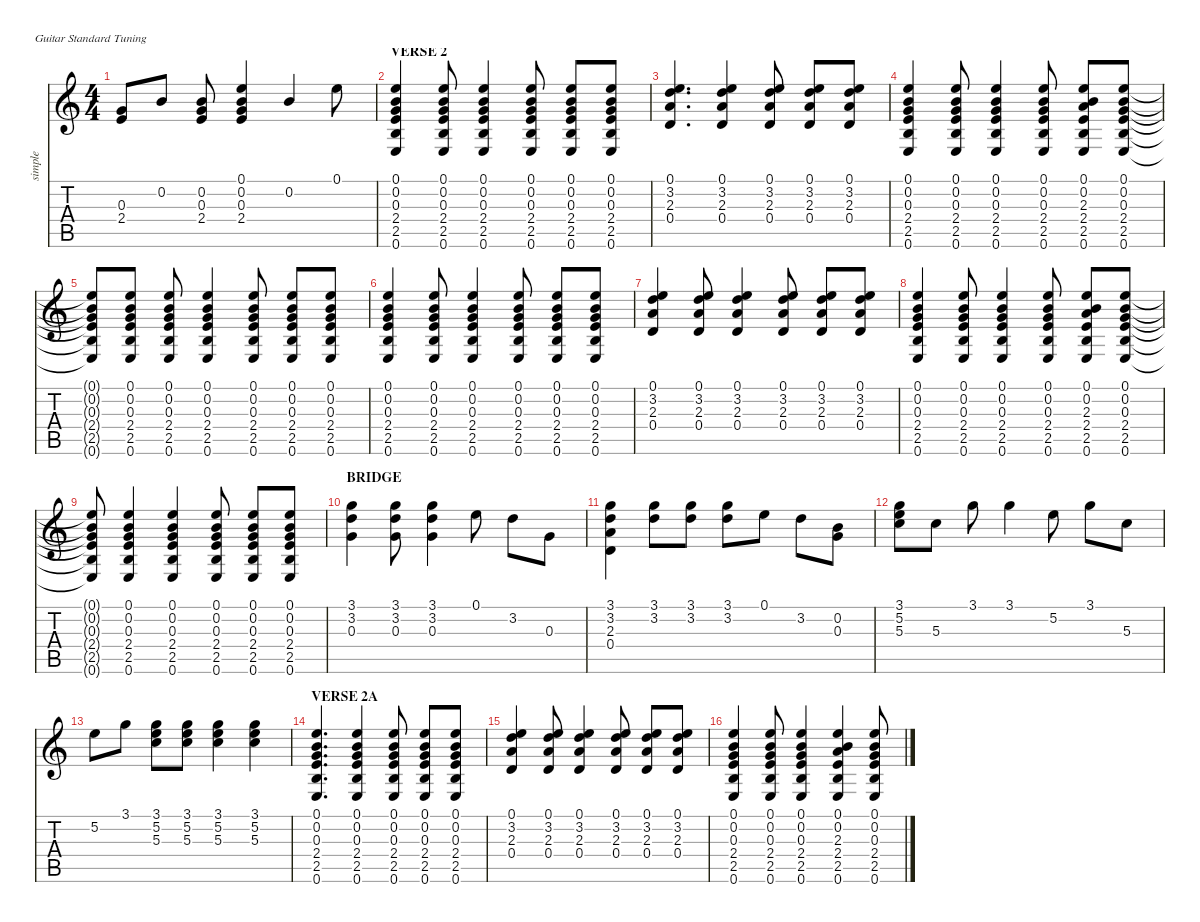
\defaultSystemsLayout 4
\hideDynamics
\bracketExtendMode nobrackets
\otherSystemsTrackNameOrientation horizontal
\track ("Gtrs 1,2,3 comb.-simple" "simple") {defaultSystemsLayout 8 mute instrument electricguitarclean}
\staff {score tabs}
\tuning (E4 B3 G3 D3 A2 E2)
\ts (4 4)
\tempo (128 hide)
\clef g2
\ks c
(0.3 2.4).8{dy mf beam Up} 0.2.8{beam Up} (0.2 0.3 2.4).8{beam Up} (0.2 0.3 2.4 0.1).4{dy f beam Up} 0.2.4{beam Up} 0.1.8{beam Down} |
\section ("" "VERSE 2")
\tempo (127 hide)
(0.1 0.2 0.3 2.4 2.5 0.6).4{instrument acousticguitarsteel beam Up} (0.1 0.2 0.3 2.4 2.5 0.6).8{beam Up} (0.1 0.2 0.3 2.4 2.5 0.6).4{beam Up} (0.1 0.2 0.3 2.4 2.5 0.6).8{beam Up} (0.1 0.2 0.3 2.4 2.5 0.6).8{beam Up} (0.1 0.2 0.3 2.4 2.5 0.6).8{beam Up} |
(0.1 3.2 2.3 0.4).4{d beam Up} (0.1 3.2 2.3 0.4).4{beam Up} (0.1 3.2 2.3 0.4).8{beam Up} (0.1 3.2 2.3 0.4).8{beam Up} (0.1 3.2 2.3 0.4).8{beam Up} |
(0.1 0.2 0.3 2.4 2.5 0.6).4{beam Up} (0.1 0.2 0.3 2.4 2.5 0.6).8{beam Up} (0.1 0.2 0.3 2.4 2.5 0.6).4{beam Up} (0.1 0.2 0.3 2.4 2.5 0.6).8{beam Up} (0.1 0.2 2.3 2.4 2.5 0.6).8{beam Up} (0.1 0.2 0.3 2.4 2.5 0.6).8{beam Up} |
(0.1{t} 0.2{t} 0.3{t} 2.4{t} 2.5{t} 0.6{t}).8{beam Up} (0.1 0.2 0.3 2.4 2.5 0.6).8{beam Up} (0.1 0.2 0.3 2.4 2.5 0.6).8{beam Up} (0.1 0.2 0.3 2.4 2.5 0.6).4{beam Up} (0.1 0.2 0.3 2.4 2.5 0.6).8{beam Up} (0.1 0.2 0.3 2.4 2.5 0.6).8{beam Up} (0.1 0.2 0.3 2.4 2.5 0.6).8{beam Up} |
(0.1 0.2 0.3 2.4 2.5 0.6).4{beam Up} (0.1 0.2 0.3 2.4 2.5 0.6).8{beam Up} (0.1 0.2 0.3 2.4 2.5 0.6).4{beam Up} (0.1 0.2 0.3 2.4 2.5 0.6).8{beam Up} (0.1 0.2 0.3 2.4 2.5 0.6).8{beam Up} (0.1 0.2 0.3 2.4 2.5 0.6).8{beam Up} |
(0.1 3.2 2.3 0.4).4{beam Up} (0.1 3.2 2.3 0.4).8{beam Up} (0.1 3.2 2.3 0.4).4{beam Up} (0.1 3.2 2.3 0.4).8{beam Up} (0.1 3.2 2.3 0.4).8{beam Up} (0.1 3.2 2.3 0.4).8{beam Up} |
(0.1 0.2 0.3 2.4 2.5 0.6).4{beam Up} (0.1 0.2 0.3 2.4 2.5 0.6).8{beam Up} (0.1 0.2 0.3 2.4 2.5 0.6).4{beam Up} (0.1 0.2 0.3 2.4 2.5 0.6).8{beam Up} (0.1 0.2 2.3 2.4 2.5 0.6).8{beam Up} (0.1 0.2 0.3 2.4 2.5 0.6).8{beam Up} |
(0.1{t} 0.2{t} 0.3{t} 2.4{t} 2.5{t} 0.6{t}).8{beam Up} (0.1 0.2 0.3 2.4 2.5 0.6).4{beam Up} (0.1 0.2 0.3 2.4 2.5 0.6).4{beam Up} (0.1 0.2 0.3 2.4 2.5 0.6).8{beam Up} (0.1 0.2 0.3 2.4 2.5 0.6).8{beam Up} (0.1 0.2 0.3 2.4 2.5 0.6).8{beam Up} |
\section ("" "BRIDGE")
\tempo (128 hide)
(3.1 3.2 0.3).4{dy ff instrument electricguitarclean beam Down} (3.1 3.2 0.3).8{dy mp beam Down} (3.1 3.2 0.3).4{dy f beam Down} 0.1.8{dy ff beam Down} 3.2.8{dy f beam Down} 0.3.8{dy mp beam Down} |
(3.1 3.2 2.3 0.4).4{dy f beam Down} (3.1 3.2).8{dy mf beam Down} (3.1 3.2).8{dy mp beam Down} (3.1 3.2).8{dy f beam Down} 0.1.8{dy mf beam Down} 3.2.8{dy ff beam Down} (0.2 0.3).8{dy mp beam Down} |
(3.1 5.2 5.3).8{dy fff beam Down} 5.3.8{dy ff beam Down} 3.1.8{dy mp beam Down} 3.1.4{dy mf beam Down} 5.2.8{dy f beam Down} 3.1.8{dy ff beam Down} 5.3.8{dy mp beam Down} |
5.2.8{dy mf beam Down} 3.1.8{dy f beam Down} (3.1 5.2 5.3).8{beam Down} (3.1 5.2 5.3).8{dy mp beam Down} (3.1 5.2 5.3).4{dy f beam Down} (3.1 5.2 5.3).4{dy ff beam Down} |
\section ("" "VERSE 2A")
(0.1 0.2 0.3 2.4 2.5 0.6).4{d dy f instrument acousticguitarsteel beam Up} (0.1 0.2 0.3 2.4 2.5 0.6).4{beam Up} (0.1 0.2 0.3 2.4 2.5 0.6).8{beam Up} (0.1 0.2 0.3 2.4 2.5 0.6).8{beam Up} (0.1 0.2 0.3 2.4 2.5 0.6).8{beam Up} |
(0.1 3.2 2.3 0.4).4{beam Up} (0.1 3.2 2.3 0.4).8{beam Up} (0.1 3.2 2.3 0.4).4{beam Up} (0.1 3.2 2.3 0.4).8{beam Up} (0.1 3.2 2.3 0.4).8{beam Up} (0.1 3.2 2.3 0.4).8{beam Up} |
(0.1 0.2 0.3 2.4 2.5 0.6).4{beam Up} (0.1 0.2 0.3 2.4 2.5 0.6).8{beam Up} (0.1 0.2 0.3 2.4 2.5 0.6).4{beam Up} (0.1 0.2 2.3 2.4 2.5 0.6).4{beam Up} (0.1 0.2 0.3 2.4 2.5 0.6).8{beam Up}
